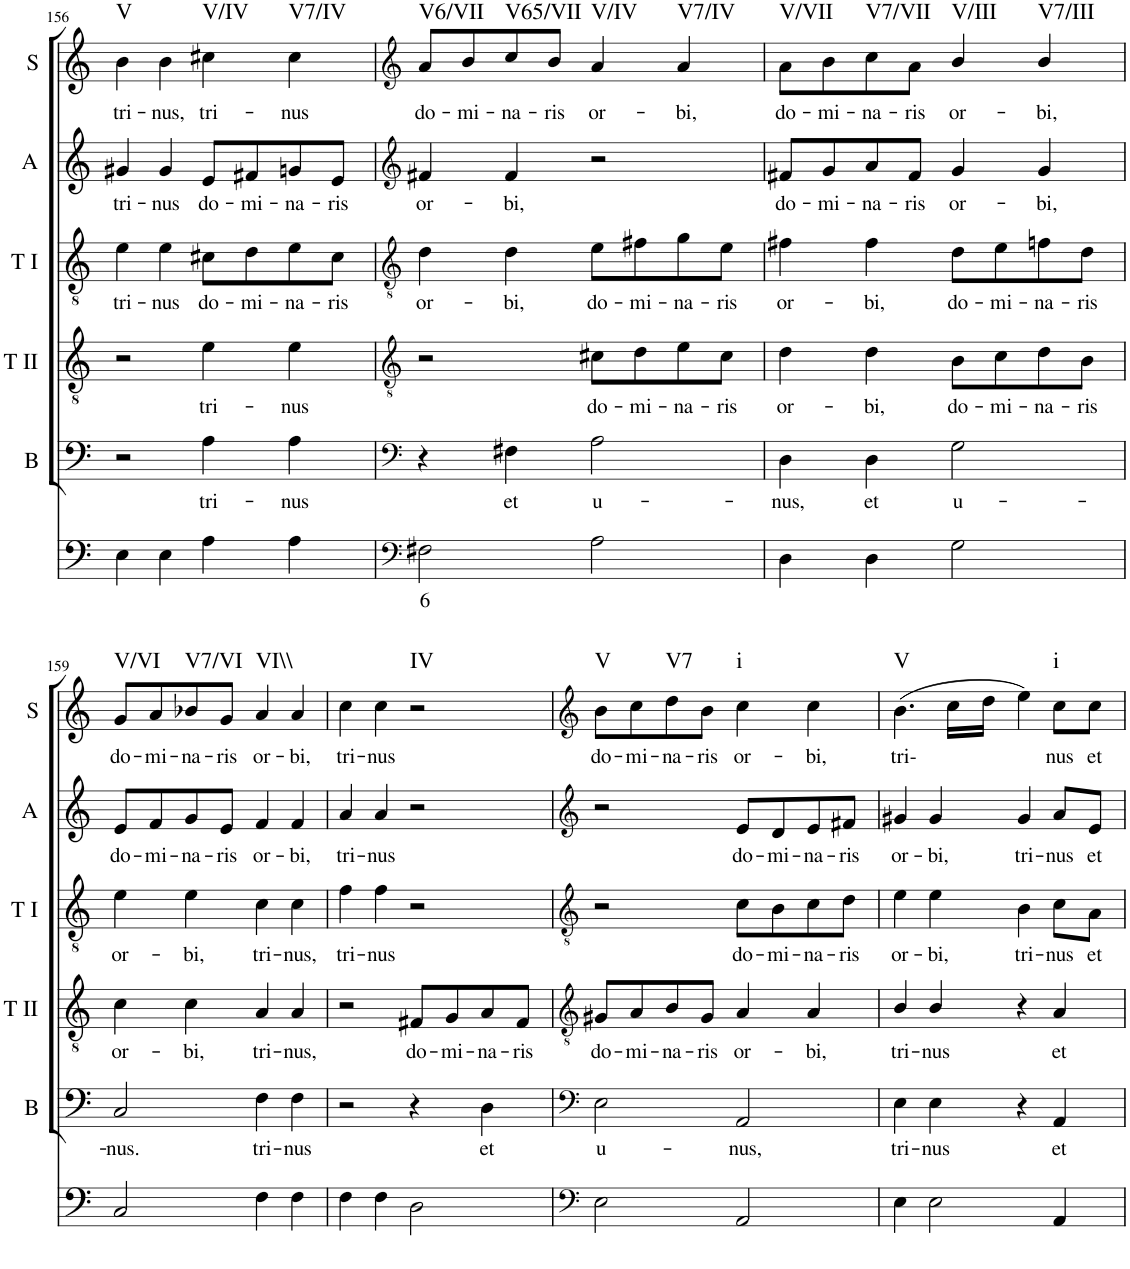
**kern	**text	**kern	**text	**kern	**text	**kern	**text	**kern	**text	**kern	**text	**harte
*part6	*part6	*part5	*part5	*part4	*part4	*part3	*part3	*part2	*part2	*part1	*part1	*part1
*staff6	*staff6	*staff5	*staff5	*staff4	*staff4	*staff3	*staff3	*staff2	*staff2	*staff1	*staff1	*
*I"Continuo	*	*I"Bass	*	*I"Tenor II	*	*I"Tenor I	*	*I"Alto	*	*I"Soprano	*	*
*	*	*I'B	*	*I'T II	*	*I'T I	*	*I'A	*	*I'S	*	*
!!LO:PB:g=z
*clefF4	*	*clefF4	*	*clefGv2	*	*clefGv2	*	*clefG2	*	*clefG2	*	*
*k[]	*	*k[]	*	*k[]	*	*k[]	*	*k[]	*	*k[]	*	*
=156	=156	=156	=156	=156	=156	=156	=156	=156	=156	=156	=156	=156
!	!	!	!	!	!	!	!LO:LY:b	!	!LO:LY:b	!	!LO:LY:b	!LO:H:kt=V
4E\	.	2r	.	2r	.	4e\	tri-	4g#X/	tri-	4b\	tri-	N
!	!	!	!	!	!	!	!LO:LY:b	!	!LO:LY:b	!	!LO:LY:b	!
4E\	.	.	.	.	.	4e\	nus	4g#/	nus	4b\	nus,	.
!	!	!	!LO:LY:b	!	!LO:LY:b	!	!LO:LY:b	!	!LO:LY:b	!	!LO:LY:b	!LO:H:kt=V/IV
4A\	.	4A\	tri-	4e\	tri-	8c#X\L	do-	8e/L	do-	4cc#X\	tri-	N
!	!	!	!	!	!	!	!LO:LY:b	!	!LO:LY:b	!	!	!
.	.	.	.	.	.	8d\	mi-	8f#X/	mi-	.	.	.
!	!	!	!LO:LY:b	!	!LO:LY:b	!	!LO:LY:b	!	!LO:LY:b	!	!LO:LY:b	!LO:H:kt=V7/IV
4A\	.	4A\	nus	4e\	nus	8e\	na-	8gn/	na-	4cc#\	nus	N
!	!	!	!	!	!	!	!LO:LY:b	!	!LO:LY:b	!	!	!
.	.	.	.	.	.	8c#\J	ris	8e/J	ris	.	.	.
=157	=157	=157	=157	=157	=157	=157	=157	=157	=157	=157	=157	=157
*clefF4	*	*clefF4	*	*clefGv2	*	*clefGv2	*	*clefG2	*	*clefG2	*	*
!	!LO:LY:b	!	!	!	!	!	!LO:LY:b	!	!LO:LY:b	!	!LO:LY:b	!LO:H:kt=V6/VII
2F#X\	6	4r	.	2r	.	4d\	or-	4f#X/	or-	8a/L	do-	N
!	!	!	!	!	!	!	!	!	!	!	!LO:LY:b	!
.	.	.	.	.	.	.	.	.	.	8b/	mi-	.
!	!	!	!LO:LY:b	!	!	!	!LO:LY:b	!	!LO:LY:b	!	!LO:LY:b	!LO:H:kt=V65/VII
.	.	4F#X\	et	.	.	4d\	bi,	4f#/	bi,	8cc/	na-	N
!	!	!	!	!	!	!	!	!	!	!	!LO:LY:b	!
.	.	.	.	.	.	.	.	.	.	8b/J	ris	.
!	!	!	!LO:LY:b	!	!LO:LY:b	!	!LO:LY:b	!	!	!	!LO:LY:b	!LO:H:kt=V/IV
2A\	.	2A\	u-	8c#X\L	do-	8e\L	do-	2r	.	4a/	or-	N
!	!	!	!	!	!LO:LY:b	!	!LO:LY:b	!	!	!	!	!
.	.	.	.	8d\	mi-	8f#X\	mi-	.	.	.	.	.
!	!	!	!	!	!LO:LY:b	!	!LO:LY:b	!	!	!	!LO:LY:b	!LO:H:kt=V7/IV
.	.	.	.	8e\	na-	8g\	na-	.	.	4a/	bi,	N
!	!	!	!	!	!LO:LY:b	!	!LO:LY:b	!	!	!	!	!
.	.	.	.	8c#\J	ris	8e\J	ris	.	.	.	.	.
=158	=158	=158	=158	=158	=158	=158	=158	=158	=158	=158	=158	=158
!	!	!	!LO:LY:b	!	!LO:LY:b	!	!LO:LY:b	!	!LO:LY:b	!	!LO:LY:b	!LO:H:kt=V/VII
4D\	.	4D\	nus,	4d\	or-	4f#X\	or-	8f#X/L	do-	8a\L	do-	N
!	!	!	!	!	!	!	!	!	!LO:LY:b	!	!LO:LY:b	!
.	.	.	.	.	.	.	.	8g/	mi-	8b\	mi-	.
!	!	!	!LO:LY:b	!	!LO:LY:b	!	!LO:LY:b	!	!LO:LY:b	!	!LO:LY:b	!LO:H:kt=V7/VII
4D\	.	4D\	et	4d\	bi,	4f#\	bi,	8a/	na-	8cc\	na-	N
!	!	!	!	!	!	!	!	!	!LO:LY:b	!	!LO:LY:b	!
.	.	.	.	.	.	.	.	8f#/J	ris	8a\J	ris	.
!	!	!	!LO:LY:b	!	!LO:LY:b	!	!LO:LY:b	!	!LO:LY:b	!	!LO:LY:b	!LO:H:kt=V/III
2G\	.	2G\	u-	8B\L	do-	8d\L	do-	4g/	or-	4b/	or-	N
!	!	!	!	!	!LO:LY:b	!	!LO:LY:b	!	!	!	!	!
.	.	.	.	8c\	mi-	8e\	mi-	.	.	.	.	.
!	!	!	!	!	!LO:LY:b	!	!LO:LY:b	!	!LO:LY:b	!	!LO:LY:b	!LO:H:kt=V7/III
.	.	.	.	8d\	na-	8fn\	na-	4g/	bi,	4b/	bi,	N
!	!	!	!	!	!LO:LY:b	!	!LO:LY:b	!	!	!	!	!
.	.	.	.	8B\J	ris	8d\J	ris	.	.	.	.	.
!!LO:LB:g=z
=159	=159	=159	=159	=159	=159	=159	=159	=159	=159	=159	=159	=159
!	!	!	!LO:LY:b	!	!LO:LY:b	!	!LO:LY:b	!	!LO:LY:b	!	!LO:LY:b	!LO:H:kt=V/VI
2C/	.	2C/	nus.	4c\	or-	4e\	or-	8e/L	do-	8g/L	do-	N
!	!	!	!	!	!	!	!	!	!LO:LY:b	!	!LO:LY:b	!
.	.	.	.	.	.	.	.	8f/	mi-	8a/	mi-	.
!	!	!	!	!	!LO:LY:b	!	!LO:LY:b	!	!LO:LY:b	!	!LO:LY:b	!LO:H:kt=V7/VI
.	.	.	.	4c\	bi,	4e\	bi,	8g/	na-	8b-X/	na-	N
!	!	!	!	!	!	!	!	!	!LO:LY:b	!	!LO:LY:b	!
.	.	.	.	.	.	.	.	8e/J	ris	8g/J	ris	.
!	!	!	!LO:LY:b	!	!LO:LY:b	!	!LO:LY:b	!	!LO:LY:b	!	!LO:LY:b	!LO:H:kt=VI\\
4F\	.	4F\	tri-	4A/	tri-	4c\	tri-	4f/	or-	4a/	or-	N
!	!	!	!LO:LY:b	!	!LO:LY:b	!	!LO:LY:b	!	!LO:LY:b	!	!LO:LY:b	!
4F\	.	4F\	nus	4A/	nus,	4c\	nus,	4f/	bi,	4a/	bi,	.
=160	=160	=160	=160	=160	=160	=160	=160	=160	=160	=160	=160	=160
!	!	!	!	!	!	!	!LO:LY:b	!	!LO:LY:b	!	!LO:LY:b	!
4F\	.	2r	.	2r	.	4f\	tri-	4a/	tri-	4cc\	tri-	.
!	!	!	!	!	!	!	!LO:LY:b	!	!LO:LY:b	!	!LO:LY:b	!
4F\	.	.	.	.	.	4f\	nus	4a/	nus	4cc\	nus	.
!	!	!	!	!	!LO:LY:b	!	!	!	!	!	!	!LO:H:kt=IV
2D\	.	4r	.	8F#X/L	do-	2r	.	2r	.	2r	.	N
!	!	!	!	!	!LO:LY:b	!	!	!	!	!	!	!
.	.	.	.	8G/	mi-	.	.	.	.	.	.	.
!	!	!	!LO:LY:b	!	!LO:LY:b	!	!	!	!	!	!	!
.	.	4D\	et	8A/	na-	.	.	.	.	.	.	.
!	!	!	!	!	!LO:LY:b	!	!	!	!	!	!	!
.	.	.	.	8F#/J	ris	.	.	.	.	.	.	.
=161	=161	=161	=161	=161	=161	=161	=161	=161	=161	=161	=161	=161
*clefF4	*	*clefF4	*	*clefGv2	*	*clefGv2	*	*clefG2	*	*clefG2	*	*
!	!	!	!LO:LY:b	!	!LO:LY:b	!	!	!	!	!	!LO:LY:b	!LO:H:kt=V
2E\	.	2E\	u-	8G#X/L	do-	2r	.	2r	.	8b\L	do-	N
!	!	!	!	!	!LO:LY:b	!	!	!	!	!	!LO:LY:b	!
.	.	.	.	8A/	mi-	.	.	.	.	8cc\	mi-	.
!	!	!	!	!	!LO:LY:b	!	!	!	!	!	!LO:LY:b	!LO:H:kt=V7
.	.	.	.	8B/	na-	.	.	.	.	8dd\	na-	N
!	!	!	!	!	!LO:LY:b	!	!	!	!	!	!LO:LY:b	!
.	.	.	.	8G#/J	ris	.	.	.	.	8b\J	ris	.
!	!	!	!LO:LY:b	!	!LO:LY:b	!	!LO:LY:b	!	!LO:LY:b	!	!LO:LY:b	!LO:H:kt=i
2AA/	.	2AA/	nus,	4A/	or-	8c\L	do-	8e/L	do-	4cc\	or-	N
!	!	!	!	!	!	!	!LO:LY:b	!	!LO:LY:b	!	!	!
.	.	.	.	.	.	8B\	mi-	8d/	mi-	.	.	.
!	!	!	!	!	!LO:LY:b	!	!LO:LY:b	!	!LO:LY:b	!	!LO:LY:b	!
.	.	.	.	4A/	bi,	8c\	na-	8e/	na-	4cc\	bi,	.
!	!	!	!	!	!	!	!LO:LY:b	!	!LO:LY:b	!	!	!
.	.	.	.	.	.	8d\J	ris	8f#X/J	ris	.	.	.
=162	=162	=162	=162	=162	=162	=162	=162	=162	=162	=162	=162	=162
!	!	!	!LO:LY:b	!	!LO:LY:b	!	!LO:LY:b	!	!LO:LY:b	!	!LO:LY:b	!LO:H:kt=V
4E\	.	4E\	tri-	4B/	tri-	4e\	or-	4g#X/	or-	(4.b\	tri-	N
!	!	!	!LO:LY:b	!	!LO:LY:b	!	!LO:LY:b	!	!LO:LY:b	!	!	!
2E\	.	4E\	nus	4B/	nus	4e\	bi,	4g#/	bi,	.	.	.
.	.	.	.	.	.	.	.	.	.	16cc\LL	.	.
.	.	.	.	.	.	.	.	.	.	16dd\JJ	.	.
!	!	!	!	!	!	!	!LO:LY:b	!	!LO:LY:b	!	!	!
.	.	4r	.	4r	.	4B\	tri-	4g#/	tri-	4ee\)	.	.
!	!	!	!LO:LY:b	!	!LO:LY:b	!	!LO:LY:b	!	!LO:LY:b	!	!LO:LY:b	!LO:H:kt=i
4AA/	.	4AA/	et	4A/	et	8c\L	nus	8a/L	nus	8cc\L	nus	N
!	!	!	!	!	!	!	!LO:LY:b	!	!LO:LY:b	!	!LO:LY:b	!
.	.	.	.	.	.	8A\J	et	8e/J	et	8cc\J	et	.
=	=	=	=	=	=	=	=	=	=	=	=	=
*-	*-	*-	*-	*-	*-	*-	*-	*-	*-	*-	*-	*-
